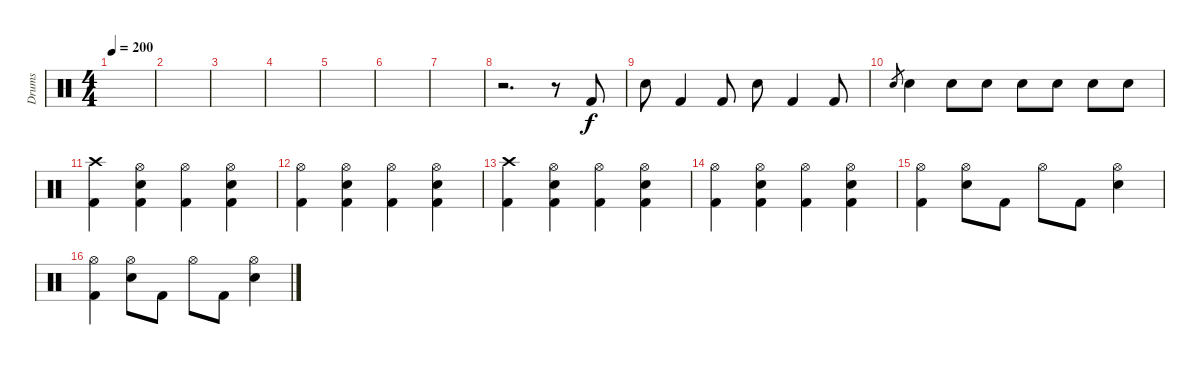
\track ("Drums" "Drums") {instrument percussion}
\staff {score}
\articulation defaults
\ts (4 4)
\tempo 200
\clef neutral
\ks c
|
|
|
|
|
|
|
r.2{d} r.8 "Kick (hit) 2".8 |
"Electric Snare (hit)".8 "Kick (hit) 2".4 "Kick (hit) 2".8 "Electric Snare (hit)".8 "Kick (hit) 2".4 "Kick (hit) 2".8 |
"Electric Snare (hit)".8{gr} "Electric Snare (hit)".4 "Electric Snare (hit)".8 "Electric Snare (hit)".8 "Electric Snare (hit)".8 "Electric Snare (hit)".8 "Electric Snare (hit)".8 "Electric Snare (hit)".8 |
("Crash high (hit)" "Kick (hit) 2").4 ("Hi-Hat (open)" "Electric Snare (hit)" "Kick (hit) 2").4 ("Hi-Hat (open)" "Kick (hit) 2").4 ("Hi-Hat (open)" "Electric Snare (hit)" "Kick (hit) 2").4 |
("Hi-Hat (open)" "Kick (hit) 2").4 ("Hi-Hat (open)" "Electric Snare (hit)" "Kick (hit) 2").4 ("Hi-Hat (open)" "Kick (hit) 2").4 ("Hi-Hat (open)" "Electric Snare (hit)" "Kick (hit) 2").4 |
("Crash high (hit)" "Kick (hit) 2").4 ("Hi-Hat (open)" "Electric Snare (hit)" "Kick (hit) 2").4 ("Hi-Hat (open)" "Kick (hit) 2").4 ("Hi-Hat (open)" "Electric Snare (hit)" "Kick (hit) 2").4 |
("Hi-Hat (open)" "Kick (hit) 2").4 ("Hi-Hat (open)" "Electric Snare (hit)" "Kick (hit) 2").4 ("Hi-Hat (open)" "Kick (hit) 2").4 ("Hi-Hat (open)" "Electric Snare (hit)" "Kick (hit) 2").4 |
("Hi-Hat (open)" "Kick (hit) 2").4 ("Hi-Hat (open)" "Electric Snare (hit)").8 "Kick (hit) 2".8 "Hi-Hat (open)".8 "Kick (hit) 2".8 ("Hi-Hat (open)" "Electric Snare (hit)").4 |
("Hi-Hat (open)" "Kick (hit) 2").4 ("Hi-Hat (open)" "Electric Snare (hit)").8 "Kick (hit) 2".8 "Hi-Hat (open)".8 "Kick (hit) 2".8 ("Hi-Hat (open)" "Electric Snare (hit)").4
